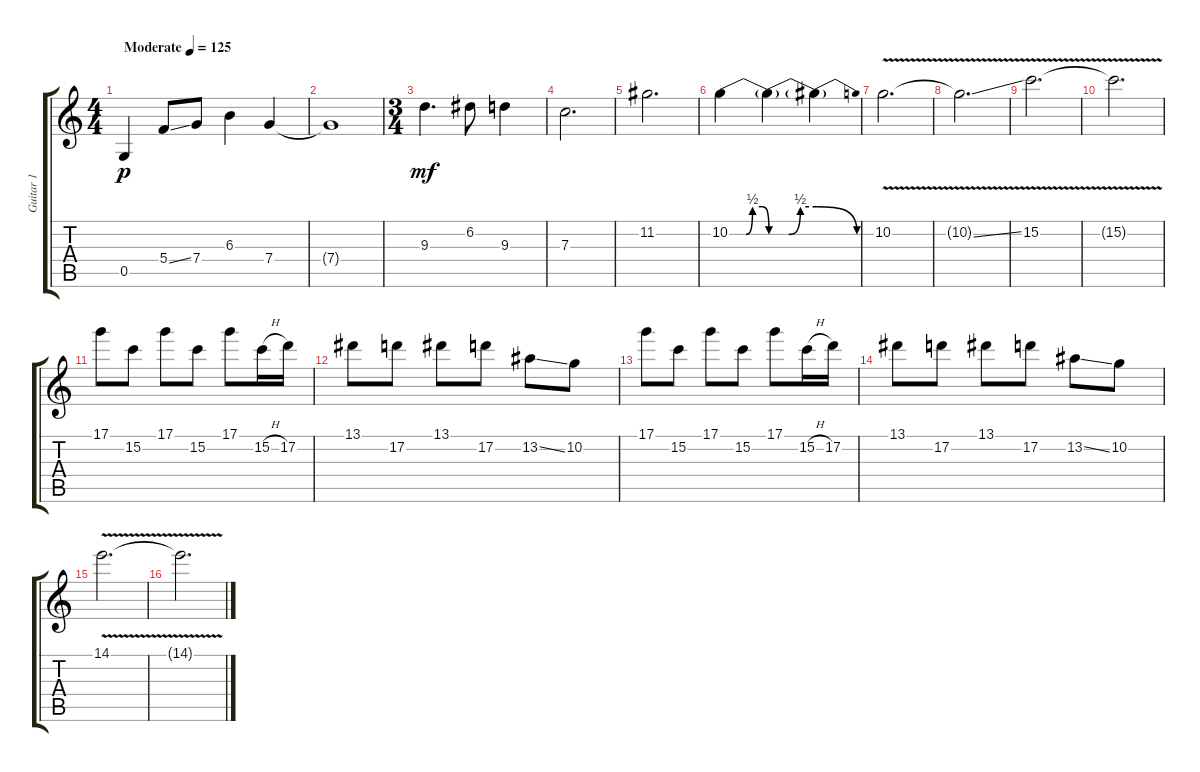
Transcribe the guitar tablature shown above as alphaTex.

\track ("Guitar 1" "Guitar 1") {instrument distortionguitar}
\staff {score tabs}
\tuning (D4 A3 F3 C3 G2 C2) {hide}
\ts (4 4)
\tempo (125 "Moderate")
\clef g2
\ks c
0.5.4{dy p instrument distortionguitar} 5.4{ss}.8 7.4.8 6.3.4 7.4.4 |
7.4{t}.1 |
\ts (3 4)
9.3.4{d dy mf} 6.2.8 9.3.4 |
7.3.2{d} |
11.2.2{d} |
10.2{be (custom 0 0 25 0 35 2 50 2 60 0 60 0)}.4 10.2{be (custom 0 0 25 0 40 2 60 2) t}.4 10.2{be (release 0 2 60 0) t}.4 |
10.2{v}.2{d} |
10.2{v ss t}.2{d} |
15.2{v}.2{d} |
15.2{v t}.2{d} |
17.1.8 15.2.8 17.1.8 15.2.8 17.1.8 15.2{h}.16 17.2.16 |
13.1.8 17.2.8 13.1.8 17.2.8 13.2{ss}.8 10.2.8 |
17.1.8 15.2.8 17.1.8 15.2.8 17.1.8 15.2{h}.16 17.2.16 |
13.1.8 17.2.8 13.1.8 17.2.8 13.2{ss}.8 10.2.8 |
14.1{v}.2{d} |
14.1{v ss t}.2{d}
